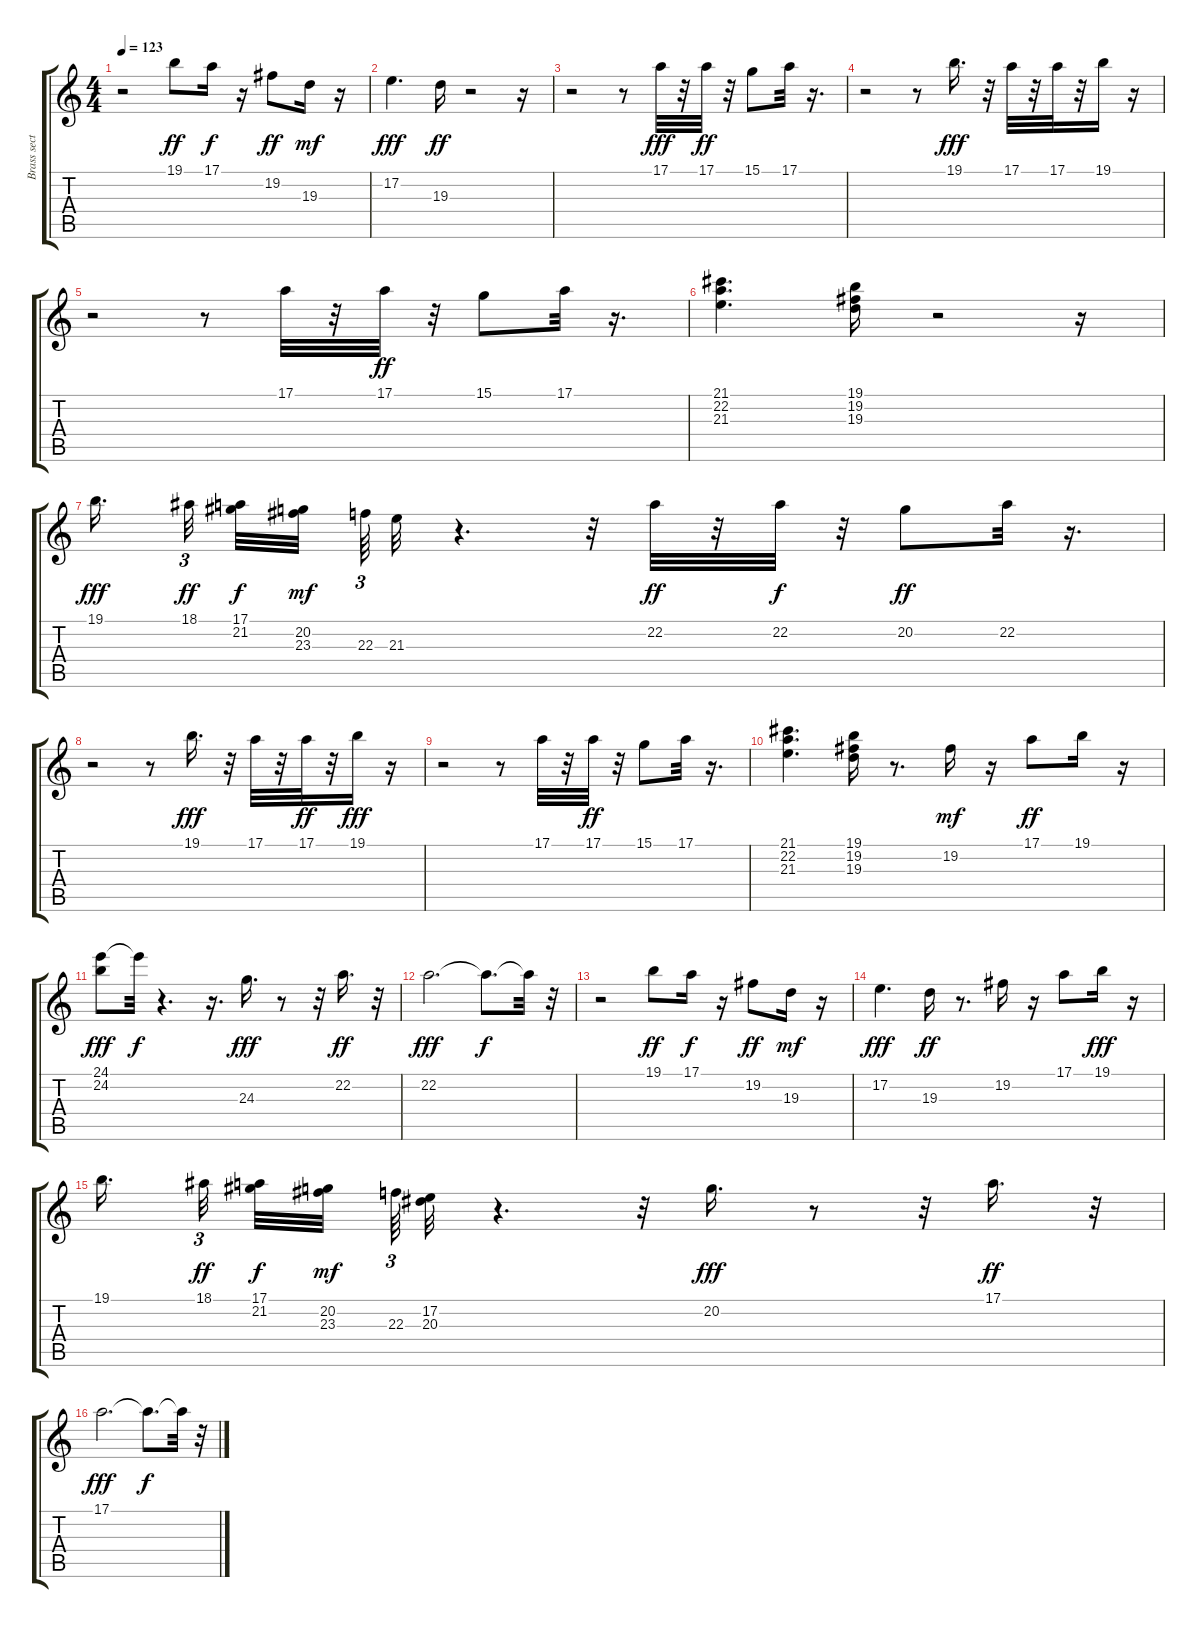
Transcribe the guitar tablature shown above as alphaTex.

\track ("Brass section" "Brass sect") {instrument brasssection}
\staff {score tabs}
\tuning (E4 B3 G3 D3 A2 E2) {hide}
\ts (4 4)
\tempo 123
\clef g2
\ks c
r.2{dy f} 19.1.8{dy ff} 17.1.16{dy f} r.16 19.2.8{dy ff} 19.3.16{dy mf} r.16 |
17.2.4{d dy fff} 19.3.16{dy ff} r.2 r.16 |
r.2 r.8 17.1.32{dy fff} r.32 17.1.32{dy ff} r.32 15.1.8 17.1.32 r.16{d} |
r.2 r.8 19.1.16{d dy fff} r.32 17.1.32 r.32 17.1.32 r.32 19.1.16 r.16 |
r.2 r.8 17.1.32 r.32 17.1.32{dy ff} r.32 15.1.8 17.1.32 r.16{d} |
(21.1 22.2 21.3).4{d} (19.1 19.2 19.3).16 r.2 r.16 |
19.1.16{d dy fff beam splitsecondary} 18.1.32{tu (3 2) dy ff beam splitsecondary} (17.1 21.2).32{dy f} (20.2 23.3).32{dy mf beam splitsecondary} 22.3.64{tu (3 2)} 21.3.32 r.4{d} r.32 22.2.32{dy ff} r.32 22.2.32{dy f} r.32 20.2.8{dy ff} 22.2.32 r.16{d} |
r.2 r.8 19.1.16{d dy fff} r.32 17.1.32 r.32 17.1.32{dy ff} r.32 19.1.16{dy fff} r.16 |
r.2 r.8 17.1.32 r.32 17.1.32{dy ff} r.32 15.1.8 17.1.32 r.16{d} |
(21.1 22.2 21.3).4{d} (19.1 19.2 19.3).16 r.8{d} 19.2.16{dy mf} r.16 17.1.8{dy ff} 19.1.16 r.16 |
(24.1 24.2).8{dy fff} 24.1{t}.32{dy f} r.4{d} r.16{d} 24.3.16{d dy fff} r.8 r.32 22.2.16{d dy ff} r.32 |
22.2.2{d dy fff} 22.2{t}.8{d dy f} 22.2{t}.32 r.32 |
r.2 19.1.8{dy ff} 17.1.16{dy f} r.16 19.2.8{dy ff} 19.3.16{dy mf} r.16 |
17.2.4{d dy fff} 19.3.16{dy ff} r.8{d} 19.2.16 r.16 17.1.8 19.1.16{dy fff} r.16 |
19.1.16{d beam splitsecondary} 18.1.32{tu (3 2) dy ff beam splitsecondary} (17.1 21.2).32{dy f} (20.2 23.3).32{dy mf beam splitsecondary} 22.3.64{tu (3 2)} (17.2 20.3).32 r.4{d} r.32 20.2.16{d dy fff} r.8 r.32 17.1.16{d dy ff} r.32 |
17.1.2{d dy fff} 17.1{t}.8{d dy f} 17.1{t}.32 r.32
